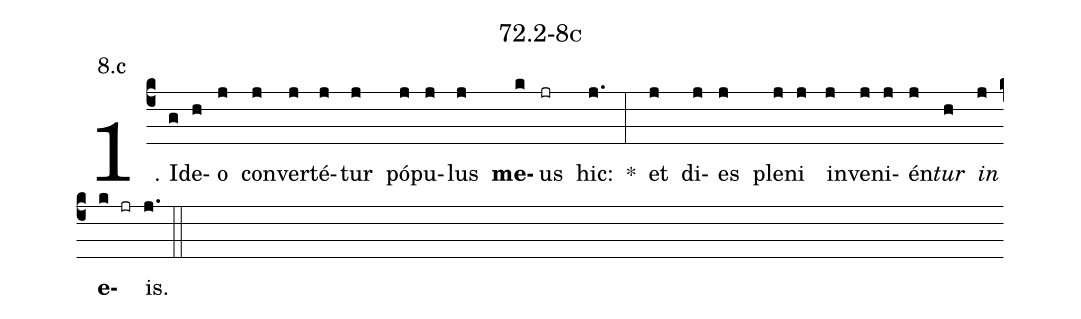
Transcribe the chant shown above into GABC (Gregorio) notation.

name: 72.2-8c;
annotation: 8.c;
%%
(c4)1. Id(g)e(h)o(j) con(j)ver(j)té(j)tur(j) pó(j)pu(j)lus(j) <b>me</b>(k)us(jr) hic:(j.) *(:) et(j) di(j)es(j) ple(j)ni(j) in(j)ve(j)ni(j)én(j)<i>tur</i>(h) <i>in</i>(j) <b>e</b>(k jr)is.(j.) (::)


%E(j) u(j) o(h) u(j) a(k) e.(j.) (::)
